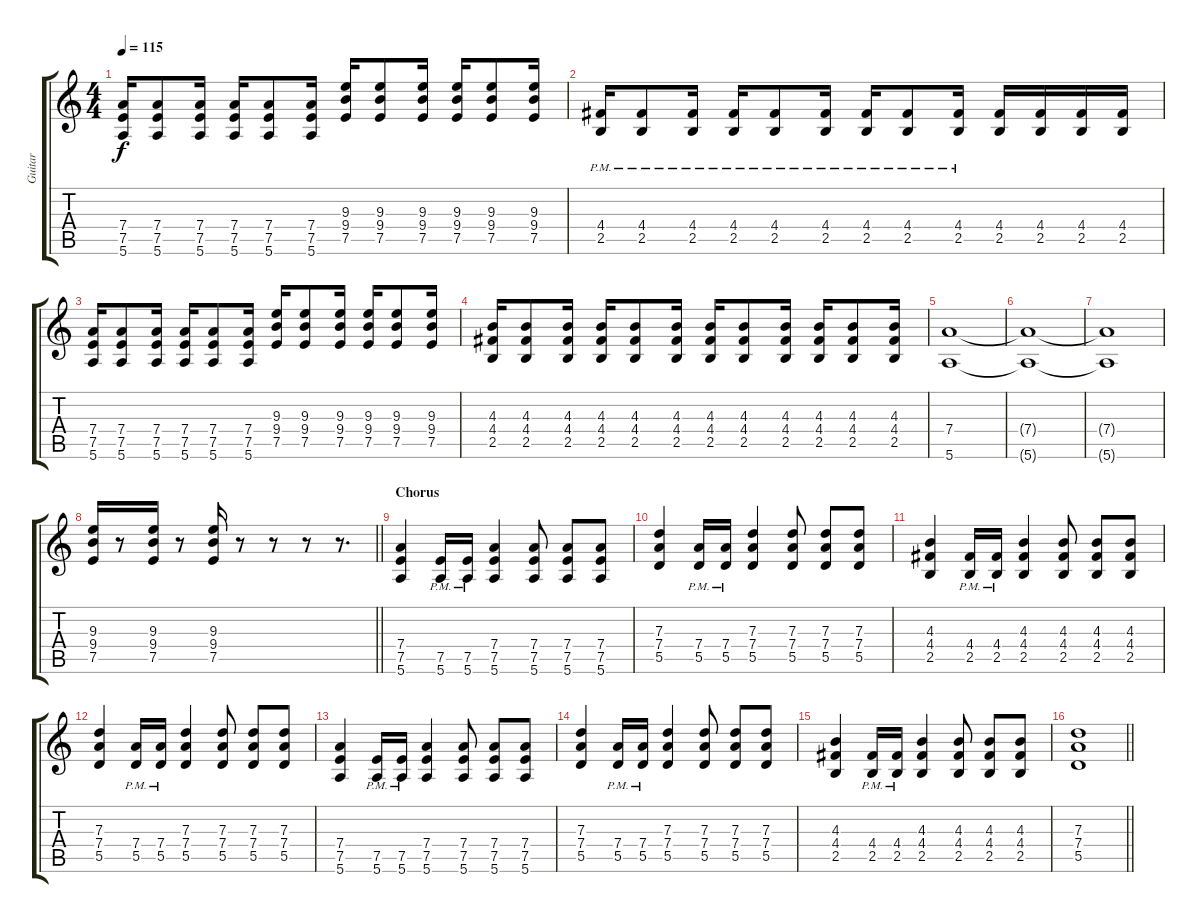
\track ("Guitar" "Guitar") {instrument distortionguitar}
\staff {score tabs}
\tuning (E4 B3 G3 D3 A2 E2) {hide}
\ts (4 4)
\tempo 115
\clef g2
\ks c
(7.4 7.5 5.6).16{dy f} (7.4 7.5 5.6).8 (7.4 7.5 5.6).16 (7.4 7.5 5.6).16 (7.4 7.5 5.6).8 (7.4 7.5 5.6).16 (9.3 9.4 7.5).16 (9.3 9.4 7.5).8 (9.3 9.4 7.5).16 (9.3 9.4 7.5).16 (9.3 9.4 7.5).8 (9.3 9.4 7.5).16 |
(4.4{pm} 2.5{pm}).16 (4.4{pm} 2.5{pm}).8 (4.4{pm} 2.5{pm}).16 (4.4{pm} 2.5{pm}).16 (4.4{pm} 2.5{pm}).8 (4.4{pm} 2.5{pm}).16 (4.4{pm} 2.5{pm}).16 (4.4{pm} 2.5{pm}).8 (4.4{pm} 2.5{pm}).16 (4.4 2.5).16 (4.4 2.5).16 (4.4 2.5).16 (4.4 2.5).16 |
(7.4 7.5 5.6).16 (7.4 7.5 5.6).8 (7.4 7.5 5.6).16 (7.4 7.5 5.6).16 (7.4 7.5 5.6).8 (7.4 7.5 5.6).16 (9.3 9.4 7.5).16 (9.3 9.4 7.5).8 (9.3 9.4 7.5).16 (9.3 9.4 7.5).16 (9.3 9.4 7.5).8 (9.3 9.4 7.5).16 |
(4.3 4.4 2.5).16 (4.3 4.4 2.5).8 (4.3 4.4 2.5).16 (4.3 4.4 2.5).16 (4.3 4.4 2.5).8 (4.3 4.4 2.5).16 (4.3 4.4 2.5).16 (4.3 4.4 2.5).8 (4.3 4.4 2.5).16 (4.3 4.4 2.5).16 (4.3 4.4 2.5).8 (4.3 4.4 2.5).16 |
(7.4 5.6).1 |
(7.4{t} 5.6{t}).1 |
(7.4{t} 5.6{t}).1 |
\barLineRight lightlight
(9.3 9.4 7.5).16 r.8 (9.3 9.4 7.5).16 r.8 (9.3 9.4 7.5).16 r.8 r.8 r.8 r.8{d} |
\section ("" "Chorus")
(7.4 7.5 5.6).4 (7.5{pm} 5.6{pm}).16 (7.5{pm} 5.6{pm}).16 (7.4 7.5 5.6).4 (7.4 7.5 5.6).8 (7.4 7.5 5.6).8 (7.4 7.5 5.6).8 |
(7.3 7.4 5.5).4 (7.4{pm} 5.5{pm}).16 (7.4{pm} 5.5{pm}).16 (7.3 7.4 5.5).4 (7.3 7.4 5.5).8 (7.3 7.4 5.5).8 (7.3 7.4 5.5).8 |
(4.3 4.4 2.5).4 (4.4{pm} 2.5{pm}).16 (4.4{pm} 2.5{pm}).16 (4.3 4.4 2.5).4 (4.3 4.4 2.5).8 (4.3 4.4 2.5).8 (4.3 4.4 2.5).8 |
(7.3 7.4 5.5).4 (7.4{pm} 5.5{pm}).16 (7.4{pm} 5.5{pm}).16 (7.3 7.4 5.5).4 (7.3 7.4 5.5).8 (7.3 7.4 5.5).8 (7.3 7.4 5.5).8 |
(7.4 7.5 5.6).4 (7.5{pm} 5.6{pm}).16 (7.5{pm} 5.6{pm}).16 (7.4 7.5 5.6).4 (7.4 7.5 5.6).8 (7.4 7.5 5.6).8 (7.4 7.5 5.6).8 |
(7.3 7.4 5.5).4 (7.4{pm} 5.5{pm}).16 (7.4{pm} 5.5{pm}).16 (7.3 7.4 5.5).4 (7.3 7.4 5.5).8 (7.3 7.4 5.5).8 (7.3 7.4 5.5).8 |
(4.3 4.4 2.5).4 (4.4{pm} 2.5{pm}).16 (4.4{pm} 2.5{pm}).16 (4.3 4.4 2.5).4 (4.3 4.4 2.5).8 (4.3 4.4 2.5).8 (4.3 4.4 2.5).8 |
\barLineRight lightlight
(7.3 7.4 5.5).1{balance 8}
